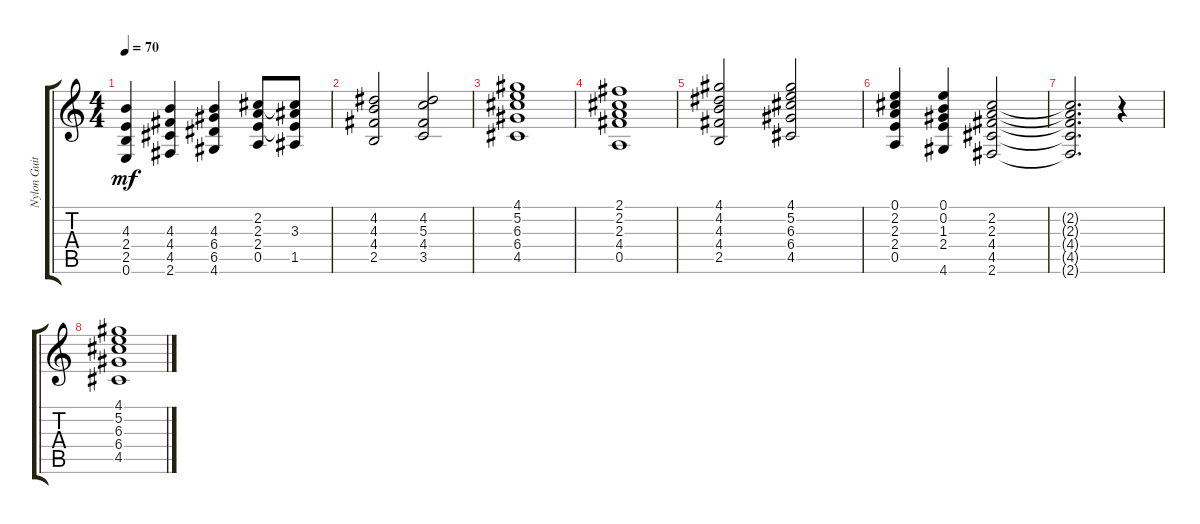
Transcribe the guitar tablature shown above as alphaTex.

\track ("Nylon Guitar" "Nylon Guit") {instrument acousticguitarnylon}
\staff {score tabs}
\tuning (E4 B3 G3 D3 A2 E2) {hide}
\ts (4 4)
\tempo 70
\clef g2
\ks c
(4.3 2.4 2.5 0.6).4{dy mf} (4.3 4.4 4.5 2.6).4 (4.3 6.4 6.5 4.6).4 (2.2 2.3 2.4 0.5).8 (2.2{t} 3.3 2.4{t} 1.5).8 |
(4.2 4.3 4.4 2.5).2 (4.2 5.3 4.4 3.5).2 |
(4.1 5.2 6.3 6.4 4.5).1 |
(2.1 2.2 2.3 4.4 0.5).1 |
(4.1 4.2 4.3 4.4 2.5).2 (4.1 5.2 6.3 6.4 4.5).2 |
(0.1 2.2 2.3 2.4 0.5).4 (0.1 0.2 1.3 2.4 4.6).4 (2.2 2.3 4.4 4.5 2.6).2 |
(2.2{t} 2.3{t} 4.4{t} 4.5{t} 2.6{t}).2{d} r.4 |
(4.1 5.2 6.3 6.4 4.5).1
